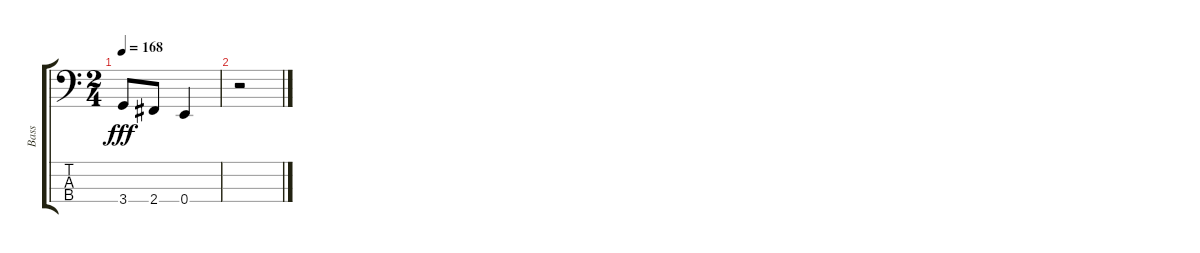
\track ("Bass" "Bass") {instrument electricbasspick}
\staff {score tabs}
\tuning (G2 D2 A1 E1) {hide}
\ts (2 4)
\tempo 168
\clef f4
\ks c
3.4.8{dy fff} 2.4.8 0.4.4 |
r.2
